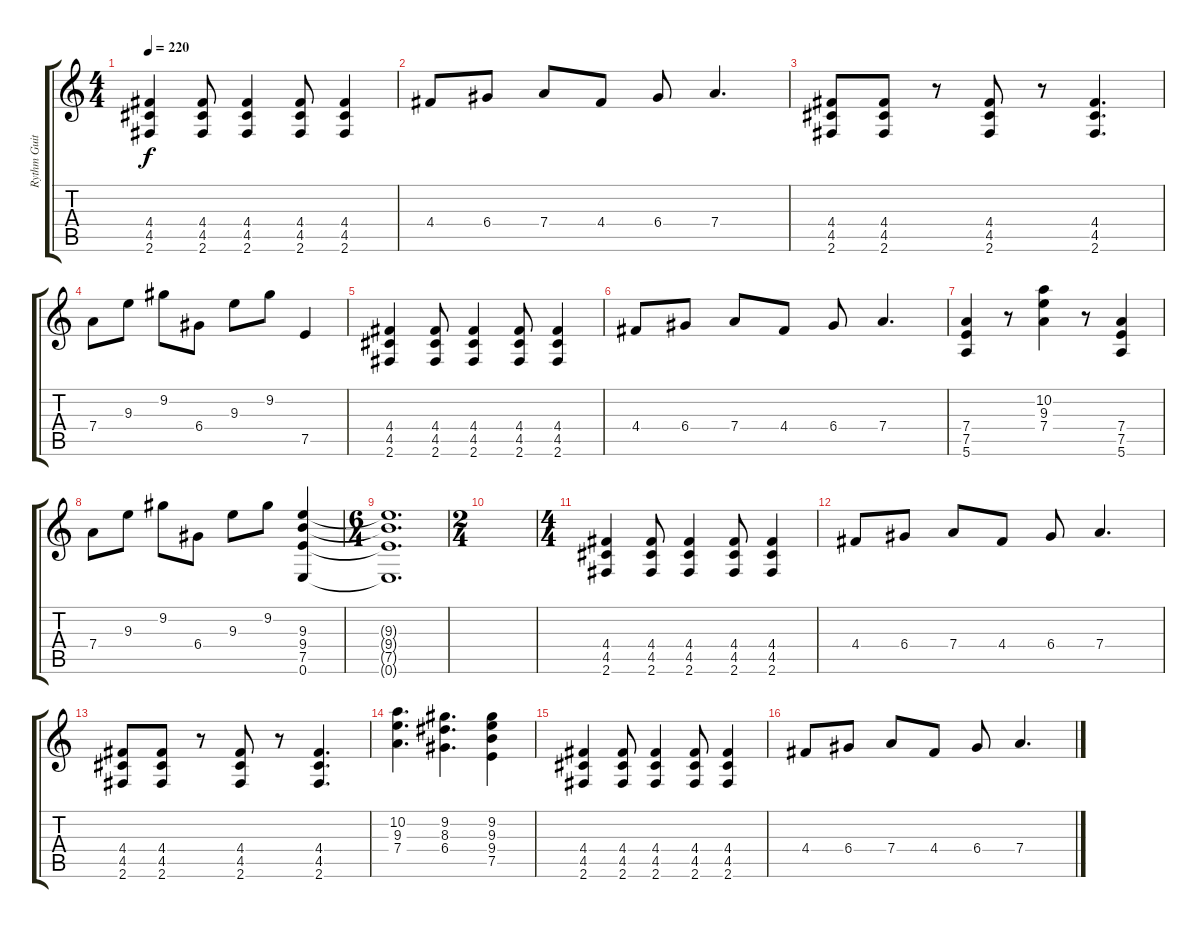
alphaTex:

\track ("Rythm Guitar 2" "Rythm Guit") {instrument distortionguitar}
\staff {score tabs}
\tuning (E4 B3 G3 D3 A2 E2) {hide}
\ts (4 4)
\tempo 220
\clef g2
\ks c
(4.4 4.5 2.6).4{dy f instrument distortionguitar} (4.4 4.5 2.6).8 (4.4 4.5 2.6).4 (4.4 4.5 2.6).8 (4.4 4.5 2.6).4 |
4.4.8 6.4.8 7.4.8 4.4.8 6.4.8 7.4.4{d} |
(4.4 4.5 2.6).8 (4.4 4.5 2.6).8 r.8 (4.4 4.5 2.6).8 r.8 (4.4 4.5 2.6).4{d} |
7.4.8 9.3.8 9.2.8 6.4.8 9.3.8 9.2.8 7.5.4 |
(4.4 4.5 2.6).4 (4.4 4.5 2.6).8 (4.4 4.5 2.6).4 (4.4 4.5 2.6).8 (4.4 4.5 2.6).4 |
4.4.8 6.4.8 7.4.8 4.4.8 6.4.8 7.4.4{d} |
(7.4 7.5 5.6).4 r.8 (10.2 9.3 7.4).4 r.8 (7.4 7.5 5.6).4 |
7.4.8 9.3.8 9.2.8 6.4.8 9.3.8 9.2.8 (9.3 9.4 7.5 0.6).4 |
\ts (6 4)
(9.3{t} 9.4{t} 7.5{t} 0.6{t}).1{d} |
\ts (2 4)
|
\ts (4 4)
(4.4 4.5 2.6).4 (4.4 4.5 2.6).8 (4.4 4.5 2.6).4 (4.4 4.5 2.6).8 (4.4 4.5 2.6).4 |
4.4.8 6.4.8 7.4.8 4.4.8 6.4.8 7.4.4{d} |
(4.4 4.5 2.6).8 (4.4 4.5 2.6).8 r.8 (4.4 4.5 2.6).8 r.8 (4.4 4.5 2.6).4{d} |
(10.2 9.3 7.4).4{d} (9.2 8.3 6.4).4{d} (9.2 9.3 9.4 7.5).4 |
(4.4 4.5 2.6).4 (4.4 4.5 2.6).8 (4.4 4.5 2.6).4 (4.4 4.5 2.6).8 (4.4 4.5 2.6).4 |
4.4.8 6.4.8 7.4.8 4.4.8 6.4.8 7.4.4{d}
